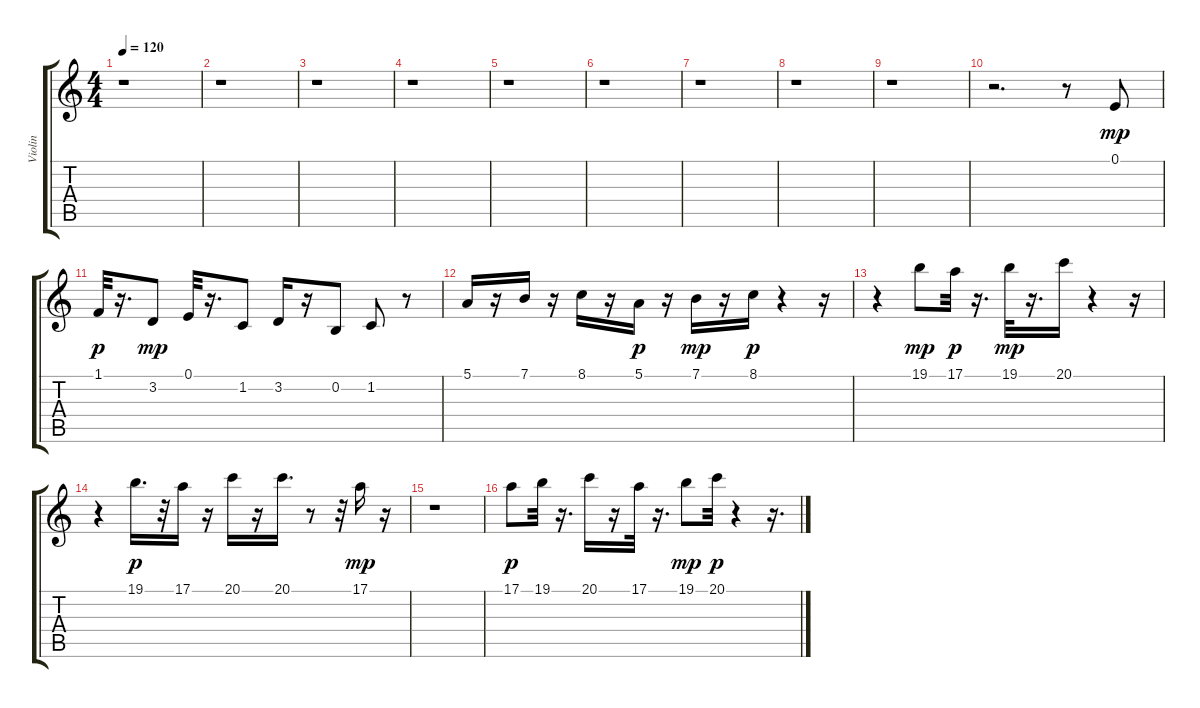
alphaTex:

\track ("Violin" "Violin") {instrument violin}
\staff {score tabs}
\tuning (E4 B3 G3 D3 A2 E2) {hide}
\ts (4 4)
\tempo 120
\clef g2
\ks c
r.1{dy mp} |
r.1 |
r.1 |
r.1 |
r.1 |
r.1 |
r.1 |
r.1 |
r.1 |
r.2{d} r.8 0.1.8 |
1.1.32{dy p} r.16{d} 3.2.8{dy mp} 0.1.32 r.16{d} 1.2.8 3.2.16 r.16 0.2.8 1.2.8 r.8 |
5.1.16 r.16 7.1.16 r.16 8.1.16 r.16 5.1.16{dy p} r.16 7.1.16{dy mp} r.16 8.1.16{dy p} r.4 r.16 |
r.4 19.1.8{dy mp} 17.1.32{dy p} r.16{d} 19.1.32{dy mp} r.16{d} 20.1.16 r.4 r.16 |
r.4 19.1.16{d dy p} r.32 17.1.16 r.16 20.1.16 r.16 20.1.16{d} r.8 r.32 17.1.16{dy mp} r.16 |
r.1 |
17.1.8{dy p} 19.1.32 r.16{d} 20.1.16 r.16 17.1.32 r.16{d} 19.1.8{dy mp} 20.1.32{dy p} r.4 r.16{d}
